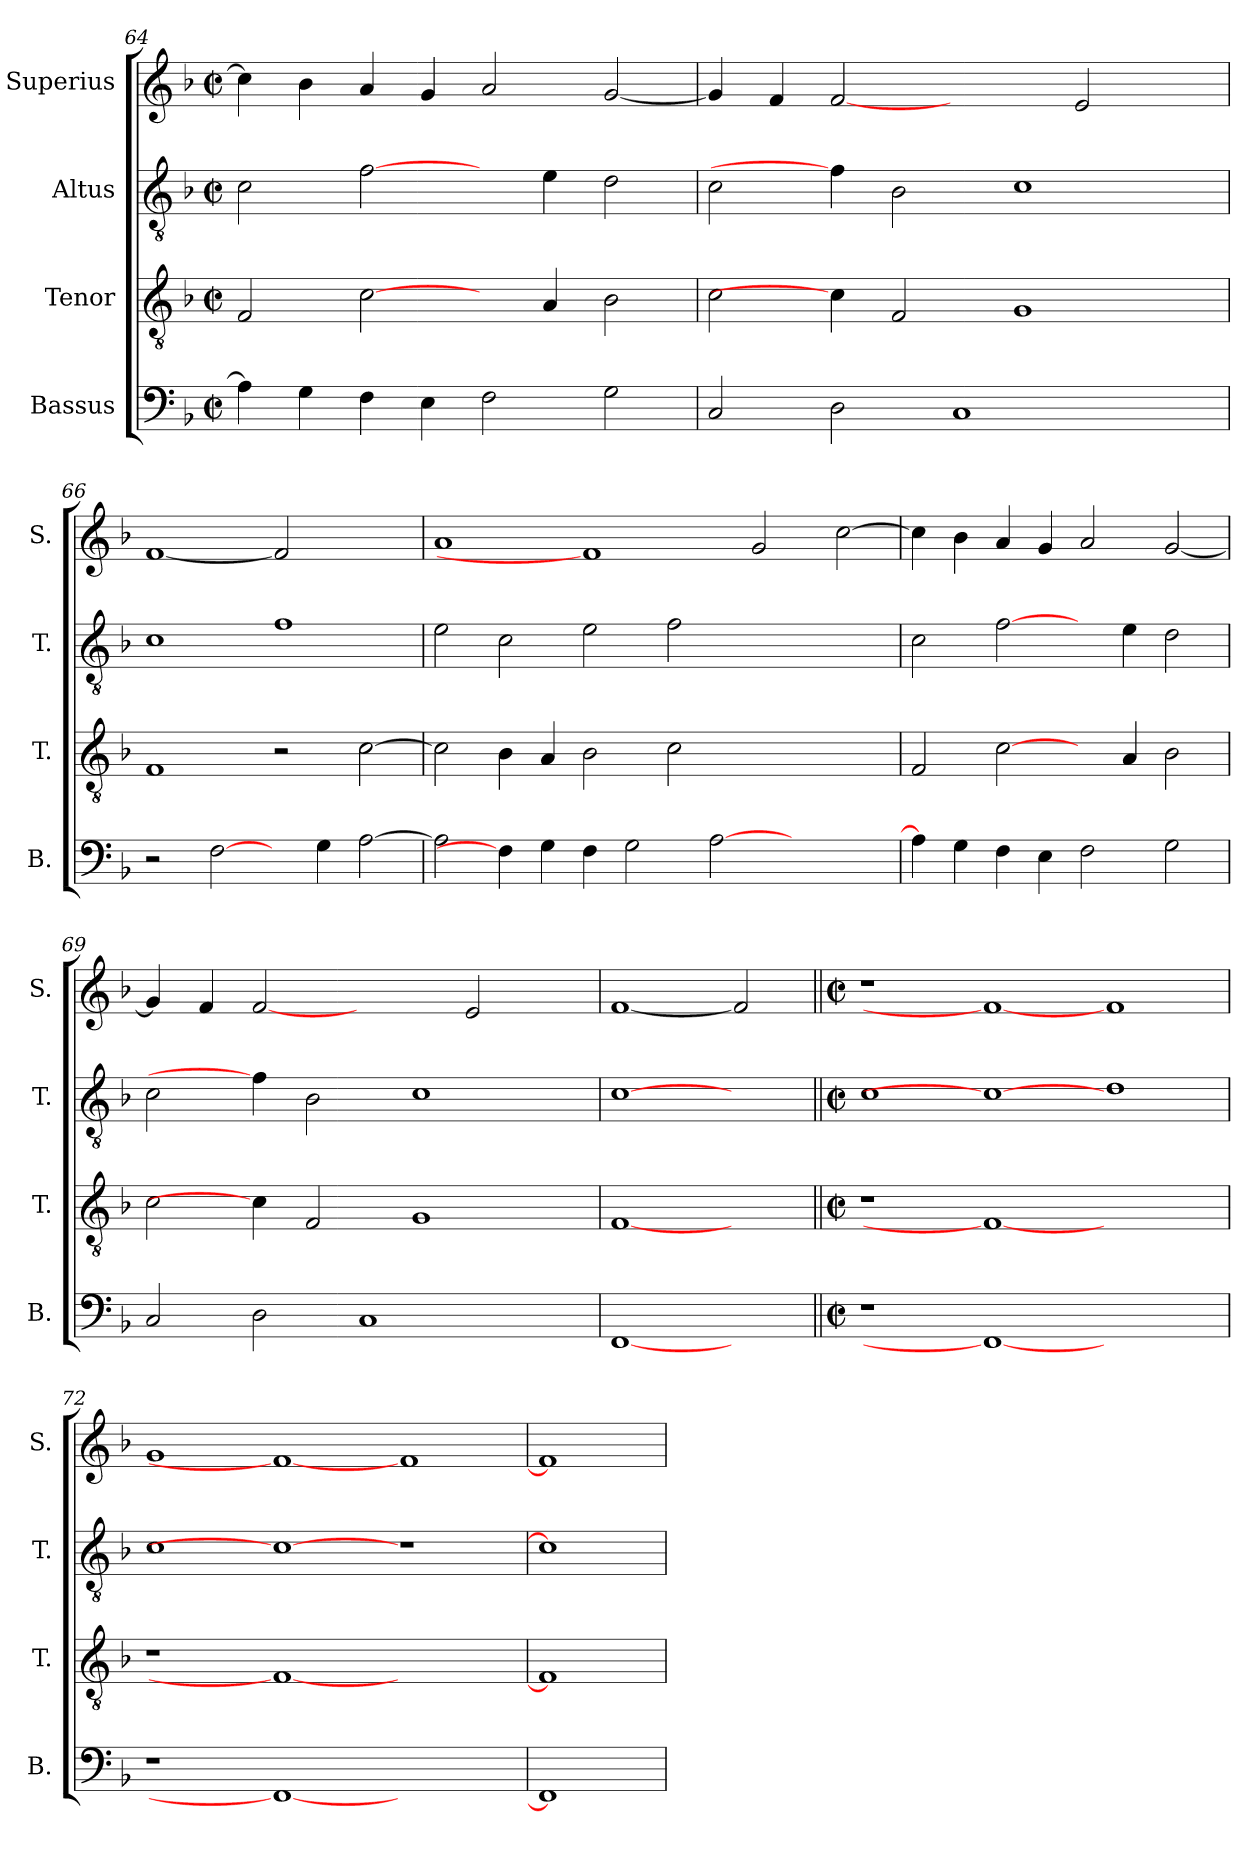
**kern	**kern	**kern	**kern
*part4	*part3	*part2	*part1
*staff4	*staff3	*staff2	*staff1
*I"Bassus	*I"Tenor	*I"Altus	*I"Superius
*I'B.	*I'T.	*I'T.	*I'S.
*clefF4	*clefGv2	*clefGv2	*clefG2
*	*ITrd7c12	*ITrd7c12	*
*k[b-]	*k[b-]	*k[b-]	*k[b-]
*F:	*F:	*F:	*F:
*M2/2	*M2/2	*M2/2	*M2/2
*met(c|)	*met(c|)	*met(c|)	*met(c|)
=64	=64	=64	=64
4Ai\]	2FFi/	2Ci\	4cci\]
4Gi\	.	.	4b-i\
4Fi\	[2Ci\	[2Fi\	4ai/
4Ei\	.	.	4gi/
2Fi\	4ryy	4ryy	2ai/
.	4AAi/	4Ei\	.
2Gi\	2BB-i\	2Di\	[<2gi/
=65	=65	=65	=65
2Ci/	2Ci\	2Ci\	4gi/]
.	.	.	4fi/
2Di\	4Ci\]	4Fi\]	[2fi
.	2FFi/	2BB-i\	.
1Ci	.	.	2ryy
.	1GGi	1Ci	.
.	.	.	2ei/
4ryy	.	.	4ryy
!!LO:LB:g=z
=66	=66	=66	=66
2r	1FFi	1Ci	[1fi
[2Fi\	.	.	.
4ryy	2r	1Fi	2fi]
4Gi\	.	.	.
[>2Ai\	[>2Ci\	.	2ryy
=67	=67	=67	=67
2Ai\]	2Ci\]	2Ei\	1ai
4Fi\]	4BB-i\	2Ci\	.
4Gi\	4AAi/	.	.
4Fi\	2BB-i\	2Ei\	1fi]
2Gi\	.	.	.
.	2Ci\	2Fi\	.
[>2Ai\	.	.	.
.	1ryy	1ryy	2gi/
2.ryy	.	.	.
.	.	.	[>2cci\
=68	=68	=68	=68
4Ai\]	2FFi/	2Ci\	4cci\]
4Gi\	.	.	4b-i\
4Fi\	[2Ci\	[2Fi\	4ai/
4Ei\	.	.	4gi/
2Fi\	4ryy	4ryy	2ai/
.	4AAi/	4Ei\	.
2Gi\	2BB-i\	2Di\	[<2gi/
=69	=69	=69	=69
2Ci/	2Ci\	2Ci\	4gi/]
.	.	.	4fi/
2Di\	4Ci\]	4Fi\]	[2fi
.	2FFi/	2BB-i\	.
1Ci	.	.	2ryy
.	1GGi	1Ci	.
.	.	.	2ei/
4ryy	.	.	4ryy
=70	=70	=70	=70
[1FFi	[1FFi	[1Ci	[1fi
2ryy	2ryy	2ryy	2fi]
!!LO:PB:g=z
=71||	=71||	=71||	=71||
*M2/2	*M2/2	*M2/2	*M2/2
*met(c|)	*met(c|)	*met(c|)	*met(c|)
!LO:N:vis=1	!LO:N:vis=1	!	!
1r	1r	1Ci	1r
1FFi_	1FFi_	1Ci_	1fi_
1ryy	1ryy	1Di	1fi
=72	=72	=72	=72
!LO:N:vis=1	!LO:N:vis=1	!	!
1r	1r	1Ci	1gi
1FFi_	1FFi_	1Ci_	1fi_
1ryy	1ryy	1r	1fi
=73	=73	=73	=73
1FFi]	1FFi]	1Ci]	1fi]
=	=	=	=
*-	*-	*-	*-
